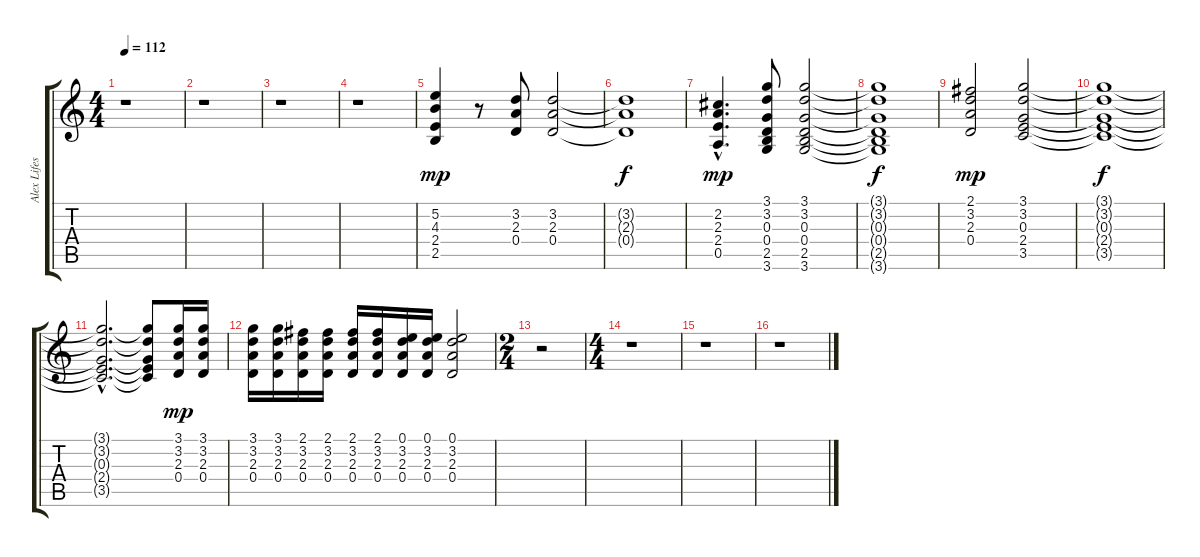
\track ("Alex Lifeson" "Alex Lifes") {instrument overdrivenguitar}
\staff {score tabs}
\tuning (E4 B3 G3 D3 A2 E2) {hide}
\ts (4 4)
\tempo 112
\clef g2
\ks c
r.1{dy mf} |
r.1 |
r.1 |
r.1 |
(5.2 4.3 2.4 2.5).4{dy mp} r.8 (3.2 2.3 0.4).8 (3.2 2.3 0.4).2 |
(3.2{t} 2.3{t} 0.4{t}).1{dy f} |
(2.2{hac} 2.3{hac} 2.4{hac} 0.5{hac}).4{d dy mp} (3.1 3.2 0.3 0.4 2.5 3.6).8 (3.1 3.2 0.3 0.4 2.5 3.6).2 |
(3.1{t} 3.2{t} 0.3{t} 0.4{t} 2.5{t} 3.6{t}).1{dy f} |
(2.1 3.2 2.3 0.4).2{dy mp} (3.1 3.2 0.3 2.4 3.5).2 |
(3.1{t} 3.2{t} 0.3{t} 2.4{t} 3.5{t}).1{dy f} |
(3.1{hac t} 3.2{hac t} 0.3{hac t} 2.4{hac t} 3.5{hac t}).2{d} (3.1{t} 3.2{t} 0.3{t} 2.4{t} 3.5{t}).8 (3.1 3.2 2.3 0.4).16{dy mp} (3.1 3.2 2.3 0.4).16 |
(3.1 3.2 2.3 0.4).16 (3.1 3.2 2.3 0.4).16 (2.1 3.2 2.3 0.4).16 (2.1 3.2 2.3 0.4).16 (2.1 3.2 2.3 0.4).16 (2.1 3.2 2.3 0.4).16 (0.1 3.2 2.3 0.4).16 (0.1 3.2 2.3 0.4).16 (0.1 3.2 2.3 0.4).2 |
\ts (2 4)
r.2 |
\ts (4 4)
r.1 |
r.1 |
r.1
